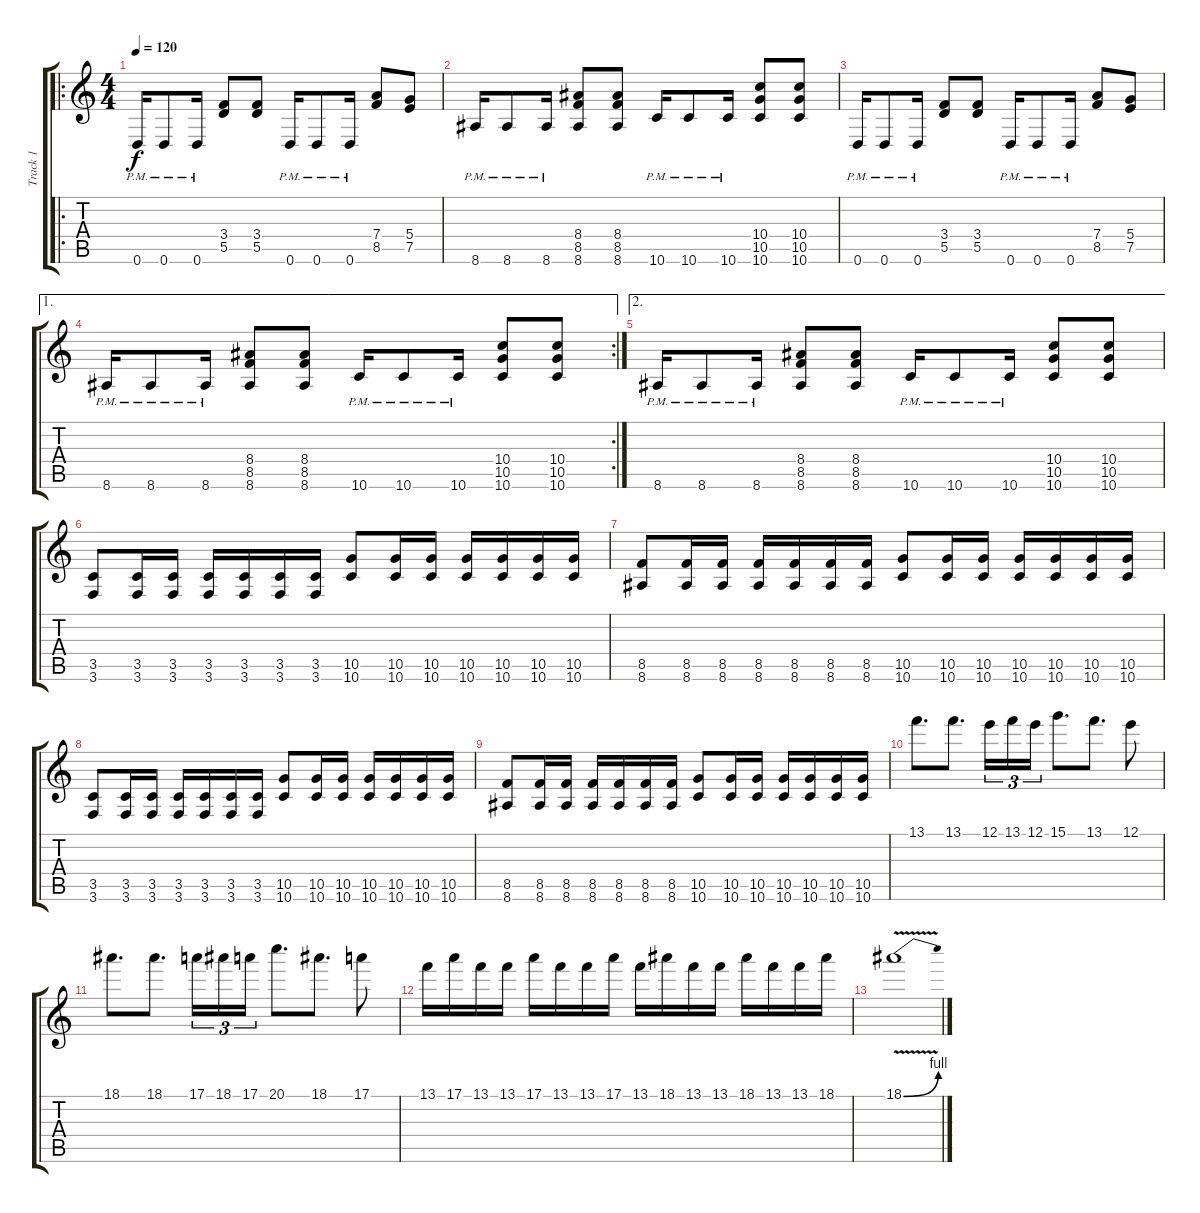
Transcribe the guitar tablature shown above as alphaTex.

\track ("Track 1" "Track 1") {instrument distortionguitar}
\staff {score tabs}
\tuning (E4 B3 G3 D3 A2 D2) {hide}
\ro
\ts (4 4)
\tempo 120
\clef g2
\ks c
0.6{pm}.16{dy f} 0.6{pm}.8 0.6{pm}.16 (3.4 5.5).8 (3.4 5.5).8 0.6{pm}.16 0.6{pm}.8 0.6{pm}.16 (7.4 8.5).8 (5.4 7.5).8 |
8.6{pm}.16 8.6{pm}.8 8.6{pm}.16 (8.4 8.5 8.6).8 (8.4 8.5 8.6).8 10.6{pm}.16 10.6{pm}.8 10.6{pm}.16 (10.4 10.5 10.6).8 (10.4 10.5 10.6).8 |
0.6{pm}.16 0.6{pm}.8 0.6{pm}.16 (3.4 5.5).8 (3.4 5.5).8 0.6{pm}.16 0.6{pm}.8 0.6{pm}.16 (7.4 8.5).8 (5.4 7.5).8 |
\ae 1
\rc 2
8.6{pm}.16 8.6{pm}.8 8.6{pm}.16 (8.4 8.5 8.6).8 (8.4 8.5 8.6).8 10.6{pm}.16 10.6{pm}.8 10.6{pm}.16 (10.4 10.5 10.6).8 (10.4 10.5 10.6).8 |
\ae 2
8.6{pm}.16 8.6{pm}.8 8.6{pm}.16 (8.4 8.5 8.6).8 (8.4 8.5 8.6).8 10.6{pm}.16 10.6{pm}.8 10.6{pm}.16 (10.4 10.5 10.6).8 (10.4 10.5 10.6).8 |
(3.5 3.6).8 (3.5 3.6).16 (3.5 3.6).16 (3.5 3.6).16 (3.5 3.6).16 (3.5 3.6).16 (3.5 3.6).16 (10.5 10.6).8 (10.5 10.6).16 (10.5 10.6).16 (10.5 10.6).16 (10.5 10.6).16 (10.5 10.6).16 (10.5 10.6).16 |
(8.5 8.6).8 (8.5 8.6).16 (8.5 8.6).16 (8.5 8.6).16 (8.5 8.6).16 (8.5 8.6).16 (8.5 8.6).16 (10.5 10.6).8 (10.5 10.6).16 (10.5 10.6).16 (10.5 10.6).16 (10.5 10.6).16 (10.5 10.6).16 (10.5 10.6).16 |
(3.5 3.6).8 (3.5 3.6).16 (3.5 3.6).16 (3.5 3.6).16 (3.5 3.6).16 (3.5 3.6).16 (3.5 3.6).16 (10.5 10.6).8 (10.5 10.6).16 (10.5 10.6).16 (10.5 10.6).16 (10.5 10.6).16 (10.5 10.6).16 (10.5 10.6).16 |
(8.5 8.6).8 (8.5 8.6).16 (8.5 8.6).16 (8.5 8.6).16 (8.5 8.6).16 (8.5 8.6).16 (8.5 8.6).16 (10.5 10.6).8 (10.5 10.6).16 (10.5 10.6).16 (10.5 10.6).16 (10.5 10.6).16 (10.5 10.6).16 (10.5 10.6).16 |
13.1.8{d} 13.1.8{d} 12.1.16{tu (3 2)} 13.1.16{tu (3 2)} 12.1.16{tu (3 2)} 15.1.8{d} 13.1.8{d} 12.1.8 |
18.1.8{d} 18.1.8{d} 17.1.16{tu (3 2)} 18.1.16{tu (3 2)} 17.1.16{tu (3 2)} 20.1.8{d} 18.1.8{d} 17.1.8 |
13.1.16 17.1.16 13.1.16 13.1.16 17.1.16 13.1.16 13.1.16 17.1.16 13.1.16 18.1.16 13.1.16 13.1.16 18.1.16 13.1.16 13.1.16 18.1.16 |
18.1{be (bend 0 0 60 4) v}.1
